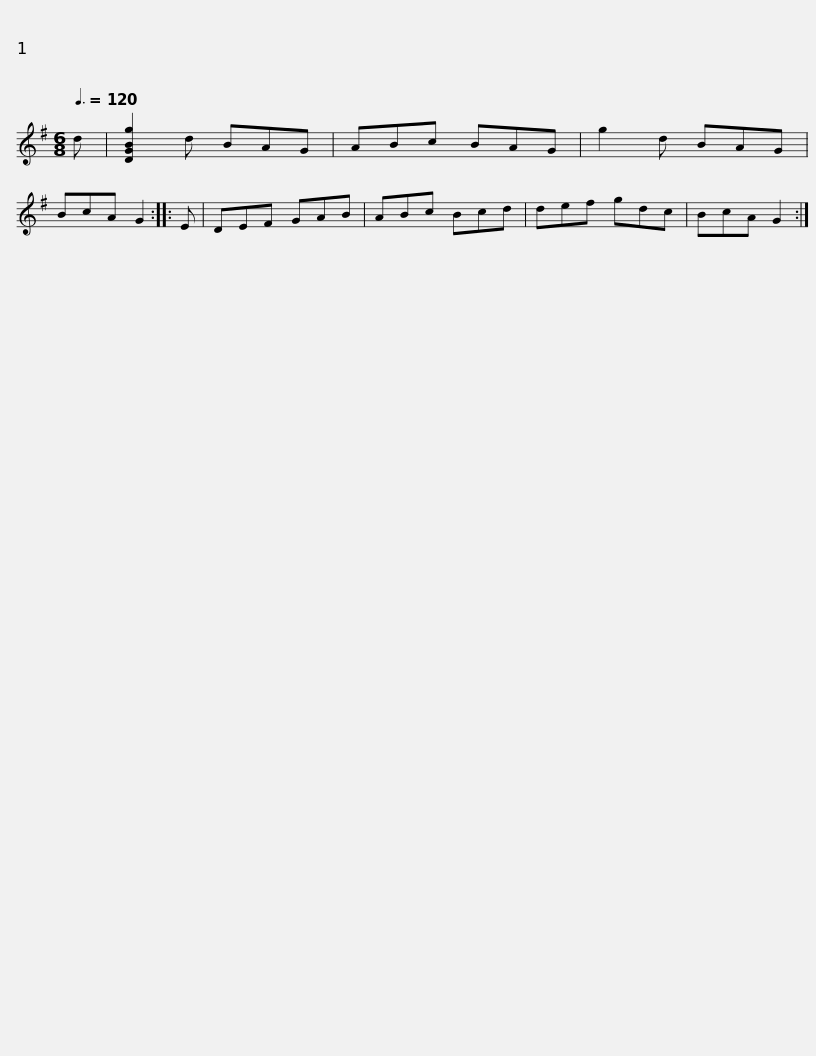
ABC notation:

X:1
L:1/8
Q:3/8=120
M:6/8
I:linebreak $
K:G
V:1 treble
V:1
 d | [DGBg]2 d BAG | ABc BAG | g2 d BAG | BcA G2 ::$ %5
 E | DEF GAB | ABc Bcd | def gdc | BcA G2 :| %10
